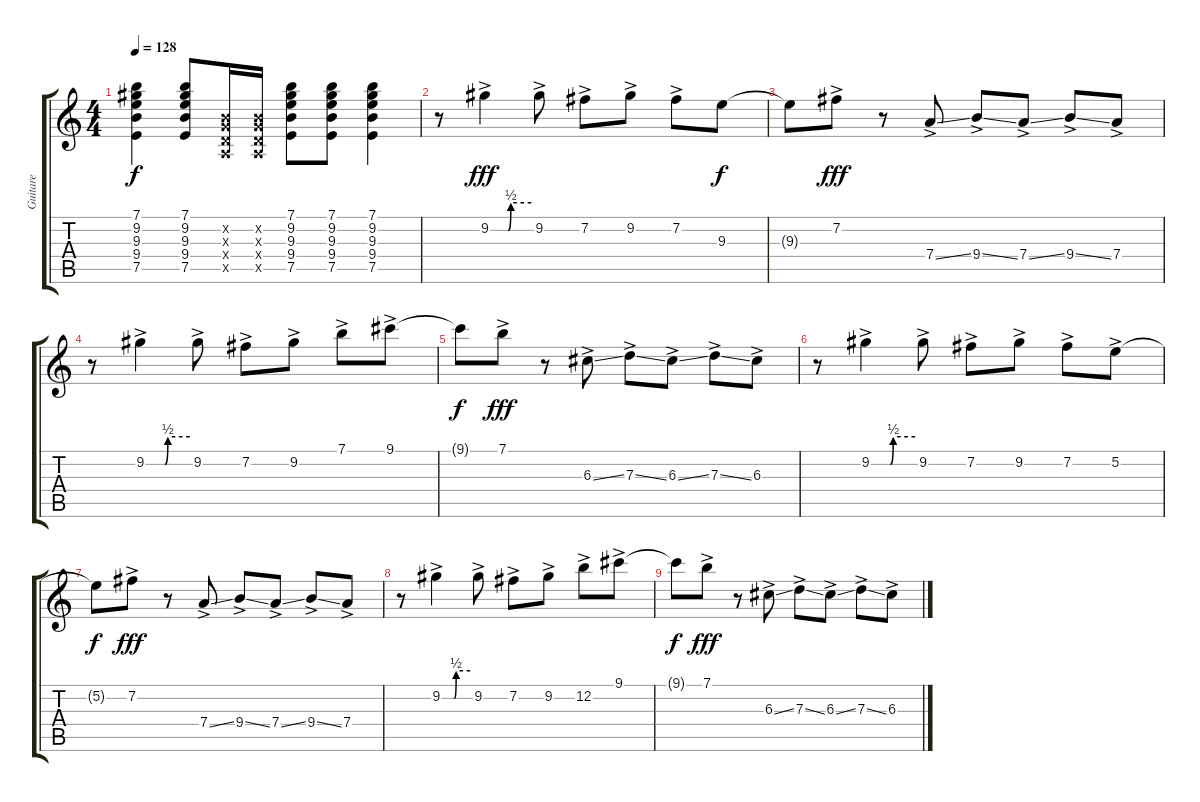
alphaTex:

\track ("Guitare" "Guitare") {instrument electricguitarclean}
\staff {score tabs}
\tuning (E4 B3 G3 D3 A2 E2) {hide}
\ts (4 4)
\tempo 128
\clef g2
\ks c
(7.1 9.2 9.3 9.4 7.5).4{dy f} (7.1 9.2 9.3 9.4 7.5).8 (0.2{x} 0.3{x} 0.4{x} 0.5{x}).16 (0.2{x} 0.3{x} 0.4{x} 0.5{x}).16 (7.1 9.2 9.3 9.4 7.5).8 (7.1 9.2 9.3 9.4 7.5).8 (7.1 9.2 9.3 9.4 7.5).4 |
r.8{instrument overdrivenguitar} 9.2{be (custom 0 0 15 0 26 0 30 2 60 2) ac}.4{dy fff} 9.2{ac}.8 7.2{ac}.8 9.2{ac}.8 7.2{ac}.8 9.3.8{dy f} |
9.3{t}.8 7.2{ac}.8{dy fff} r.8 7.4{ss ac}.8 9.4{ss ac}.8 7.4{ss ac}.8 9.4{ss ac}.8 7.4{ac}.8 |
r.8 9.2{be (custom 0 0 15 0 26 0 30 2 60 2) ac}.4 9.2{ac}.8 7.2{ac}.8 9.2{ac}.8 7.1{ac}.8 9.1{ac}.8 |
9.1{t}.8{dy f} 7.1{ac}.8{dy fff} r.8 6.3{ss ac}.8 7.3{ss ac}.8 6.3{ss ac}.8 7.3{ss ac}.8 6.3{ac}.8 |
r.8 9.2{be (custom 0 0 15 0 26 0 30 2 60 2) ac}.4 9.2{ac}.8 7.2{ac}.8 9.2{ac}.8 7.2{ac}.8 5.2{ac}.8 |
5.2{t}.8{dy f} 7.2{ac}.8{dy fff} r.8 7.4{ss ac}.8 9.4{ss ac}.8 7.4{ss ac}.8 9.4{ss ac}.8 7.4{ac}.8 |
r.8 9.2{be (custom 0 0 15 0 26 0 30 2 60 2) ac}.4 9.2{ac}.8 7.2{ac}.8 9.2{ac}.8 12.2{ac}.8 9.1{ac}.8 |
9.1{t}.8{dy f} 7.1{ac}.8{dy fff} r.8 6.3{ss ac}.8 7.3{ss ac}.8 6.3{ss ac}.8 7.3{ss ac}.8 6.3{ac}.8
